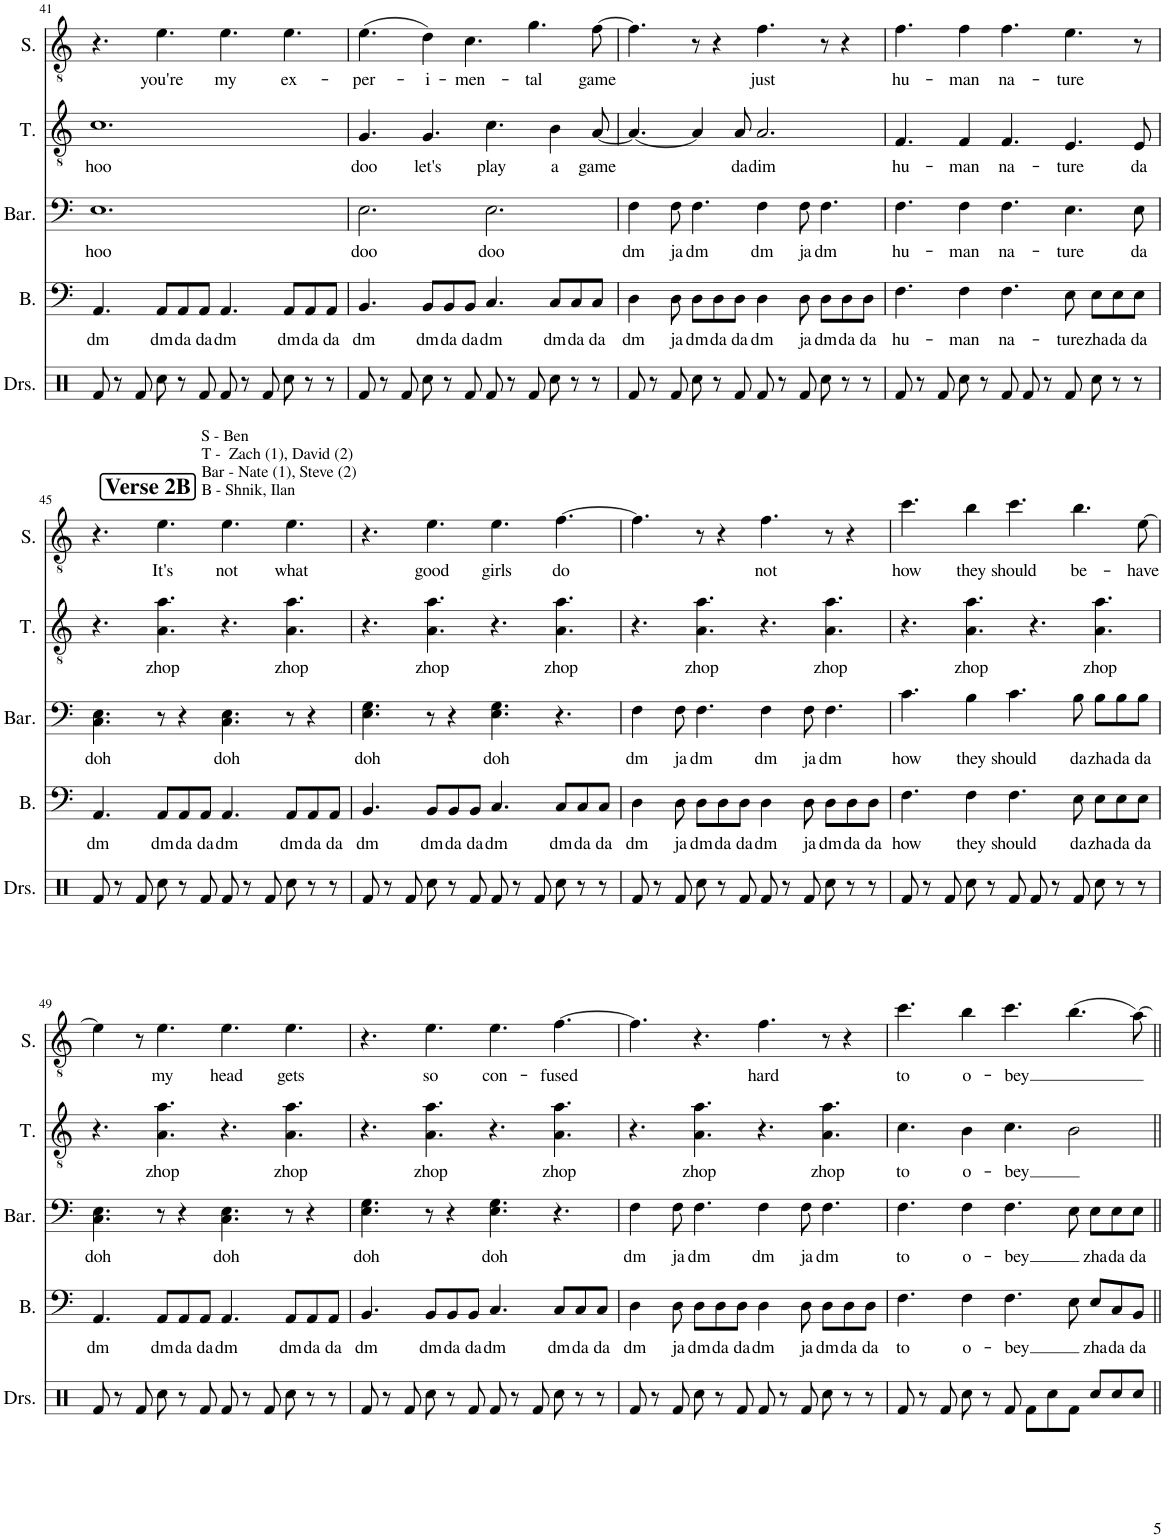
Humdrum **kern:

**kern	**kern	**text	**kern	**text	**kern	**text	**kern	**text
*part5	*part4	*part4	*part3	*part3	*part2	*part2	*part1	*part1
*staff5	*staff4	*staff4	*staff3	*staff3	*staff2	*staff2	*staff1	*staff1
*I"Drumset	*I"Bass	*	*I"Baritone	*	*I"Tenor	*	*I"Solo	*
*I'Drs.	*I'B.	*	*I'Bar.	*	*I'T.	*	*I'S.	*
!!LO:PB:g=z
*clefX	*clefF4	*	*clefF4	*	*clefGv2	*	*clefGv2	*
*k[]	*k[]	*	*k[]	*	*k[]	*	*k[]	*
*M12/8	*M12/8	*	*M12/8	*	*M12/8	*	*M12/8	*
=41	=41	=41	=41	=41	=41	=41	=41	=41
!	!	!LO:LY:b	!	!LO:LY:b	!	!LO:LY:b	!	!
8Rf/	4.AA/	dm	1.E	hoo	1.c	hoo	4.r	.
8r	.	.	.	.	.	.	.	.
8Rf/	.	.	.	.	.	.	.	.
!	!	!LO:LY:b	!	!	!	!	!	!LO:LY:b
8Rcc\	8AA/L	dm	.	.	.	.	4.e\	you're
!	!	!LO:LY:b	!	!	!	!	!	!
8r	8AA/	da	.	.	.	.	.	.
!	!	!LO:LY:b	!	!	!	!	!	!
8Rf/	8AA/J	da	.	.	.	.	.	.
!	!	!LO:LY:b	!	!	!	!	!	!LO:LY:b
8Rf/	4.AA/	dm	.	.	.	.	4.e\	my
8r	.	.	.	.	.	.	.	.
8Rf/	.	.	.	.	.	.	.	.
!	!	!LO:LY:b	!	!	!	!	!	!LO:LY:b
8Rcc\	8AA/L	dm	.	.	.	.	4.e\	ex-
!	!	!LO:LY:b	!	!	!	!	!	!
8r	8AA/	da	.	.	.	.	.	.
!	!	!LO:LY:b	!	!	!	!	!	!
8r	8AA/J	da	.	.	.	.	.	.
=42	=42	=42	=42	=42	=42	=42	=42	=42
!	!	!LO:LY:b	!	!LO:LY:b	!	!LO:LY:b	!	!LO:LY:b
8Rf/	4.BB/	dm	2.E\	doo	4.G/	doo	(4.e\	-per-
8r	.	.	.	.	.	.	.	.
8Rf/	.	.	.	.	.	.	.	.
!	!	!LO:LY:b	!	!	!	!LO:LY:b	!	!LO:LY:b
8Rcc\	8BB/L	dm	.	.	4.G/	let's	4d\)	-i-
!	!	!LO:LY:b	!	!	!	!	!	!
8r	8BB/	da	.	.	.	.	.	.
!	!	!LO:LY:b	!	!	!	!	!	!LO:LY:b
8Rf/	8BB/J	da	.	.	.	.	4.c\	-men-
!	!	!LO:LY:b	!	!LO:LY:b	!	!LO:LY:b	!	!
8Rf/	4.C/	dm	2.E\	doo	4.c\	play	.	.
8r	.	.	.	.	.	.	.	.
!	!	!	!	!	!	!	!	!LO:LY:b
8Rf/	.	.	.	.	.	.	4.g\	-tal
!	!	!LO:LY:b	!	!	!	!LO:LY:b	!	!
8Rcc\	8C/L	dm	.	.	4B\	a	.	.
!	!	!LO:LY:b	!	!	!	!	!	!
8r	8C/	da	.	.	.	.	.	.
!	!	!LO:LY:b	!	!	!	!LO:LY:b	!	!LO:LY:b
8r	8C/J	da	.	.	[8A/	game	[8f\	game
=43	=43	=43	=43	=43	=43	=43	=43	=43
!	!	!LO:LY:b	!	!LO:LY:b	!	!	!	!
8Rf/	4D\	dm	4F\	dm	4.A/_	.	4.f\]	.
8r	.	.	.	.	.	.	.	.
!	!	!LO:LY:b	!	!LO:LY:b	!	!	!	!
8Rf/	8D\	ja	8F\	ja	.	.	.	.
!	!	!LO:LY:b	!	!LO:LY:b	!	!	!	!
8Rcc\	8D\L	dm	4.F\	dm	4A/]	.	8r	.
!	!	!LO:LY:b	!	!	!	!	!	!
8r	8D\	da	.	.	.	.	4r	.
!	!	!LO:LY:b	!	!	!	!LO:LY:b	!	!
8Rf/	8D\J	da	.	.	8A/	da	.	.
!	!	!LO:LY:b	!	!LO:LY:b	!	!LO:LY:b	!	!LO:LY:b
8Rf/	4D\	dm	4F\	dm	2.A/	dim	4.f\	just
8r	.	.	.	.	.	.	.	.
!	!	!LO:LY:b	!	!LO:LY:b	!	!	!	!
8Rf/	8D\	ja	8F\	ja	.	.	.	.
!	!	!LO:LY:b	!	!LO:LY:b	!	!	!	!
8Rcc\	8D\L	dm	4.F\	dm	.	.	8r	.
!	!	!LO:LY:b	!	!	!	!	!	!
8r	8D\	da	.	.	.	.	4r	.
!	!	!LO:LY:b	!	!	!	!	!	!
8r	8D\J	da	.	.	.	.	.	.
=44	=44	=44	=44	=44	=44	=44	=44	=44
!	!	!LO:LY:b	!	!LO:LY:b	!	!LO:LY:b	!	!LO:LY:b
8Rf/	4.F\	hu-	4.F\	hu-	4.F/	hu-	4.f\	hu-
8r	.	.	.	.	.	.	.	.
8Rf/	.	.	.	.	.	.	.	.
!	!	!LO:LY:b	!	!LO:LY:b	!	!LO:LY:b	!	!LO:LY:b
8Rcc\	4F\	-man	4F\	-man	4F/	-man	4f\	-man
8r	.	.	.	.	.	.	.	.
!	!	!LO:LY:b	!	!LO:LY:b	!	!LO:LY:b	!	!LO:LY:b
8Rf/	4.F\	na-	4.F\	na-	4.F/	na-	4.f\	na-
8Rf/	.	.	.	.	.	.	.	.
8r	.	.	.	.	.	.	.	.
!	!	!LO:LY:b	!	!LO:LY:b	!	!LO:LY:b	!	!LO:LY:b
8Rf/	8E\	-ture	4.E\	-ture	4.E/	-ture	4.e\	-ture
!	!	!LO:LY:b	!	!	!	!	!	!
8Rcc\	8E\L	zha	.	.	.	.	.	.
!	!	!LO:LY:b	!	!	!	!	!	!
8r	8E\	da	.	.	.	.	.	.
!	!	!LO:LY:b	!	!LO:LY:b	!	!LO:LY:b	!	!
8r	8E\J	da	8E\	da	8E/	da	8r	.
!!LO:LB:g=z
!!LO:REH:place=s1:a:B:cj:fs=14:t=Verse 2B
=45	=45	=45	=45	=45	=45	=45	=45	=45
!	!	!	!	!	!	!	!LO:TX:a:t=S - Ben	!
!	!	!	!	!	!	!	!LO:TX:a:t=T -  Zach (1), David (2)	!
!	!	!	!	!	!	!	!LO:TX:a:t=Bar - Nate (1), Steve (2)	!
!	!	!	!	!	!	!	!LO:TX:a:t=B - Shnik, Ilan	!
!	!	!LO:LY:b	!	!LO:LY:b	!	!	!	!
8Rf/	4.AA/	dm	4.C\ 4.E\	doh	4.r	.	4.r	.
8r	.	.	.	.	.	.	.	.
8Rf/	.	.	.	.	.	.	.	.
!	!	!LO:LY:b	!	!	!	!LO:LY:b	!	!LO:LY:b
8Rcc\	8AA/L	dm	8r	.	4.A\ 4.a\	zhop	4.e\	It's
!	!	!LO:LY:b	!	!	!	!	!	!
8r	8AA/	da	4r	.	.	.	.	.
!	!	!LO:LY:b	!	!	!	!	!	!
8Rf/	8AA/J	da	.	.	.	.	.	.
!	!	!LO:LY:b	!	!LO:LY:b	!	!	!	!LO:LY:b
8Rf/	4.AA/	dm	4.C\ 4.E\	doh	4.r	.	4.e\	not
8r	.	.	.	.	.	.	.	.
8Rf/	.	.	.	.	.	.	.	.
!	!	!LO:LY:b	!	!	!	!LO:LY:b	!	!LO:LY:b
8Rcc\	8AA/L	dm	8r	.	4.A\ 4.a\	zhop	4.e\	what
!	!	!LO:LY:b	!	!	!	!	!	!
8r	8AA/	da	4r	.	.	.	.	.
!	!	!LO:LY:b	!	!	!	!	!	!
8r	8AA/J	da	.	.	.	.	.	.
=46	=46	=46	=46	=46	=46	=46	=46	=46
!	!	!LO:LY:b	!	!LO:LY:b	!	!	!	!
8Rf/	4.BB/	dm	4.E\ 4.G\	doh	4.r	.	4.r	.
8r	.	.	.	.	.	.	.	.
8Rf/	.	.	.	.	.	.	.	.
!	!	!LO:LY:b	!	!	!	!LO:LY:b	!	!LO:LY:b
8Rcc\	8BB/L	dm	8r	.	4.A\ 4.a\	zhop	4.e\	good
!	!	!LO:LY:b	!	!	!	!	!	!
8r	8BB/	da	4r	.	.	.	.	.
!	!	!LO:LY:b	!	!	!	!	!	!
8Rf/	8BB/J	da	.	.	.	.	.	.
!	!	!LO:LY:b	!	!LO:LY:b	!	!	!	!LO:LY:b
8Rf/	4.C/	dm	4.E\ 4.G\	doh	4.r	.	4.e\	girls
8r	.	.	.	.	.	.	.	.
8Rf/	.	.	.	.	.	.	.	.
!	!	!LO:LY:b	!	!	!	!LO:LY:b	!	!LO:LY:b
8Rcc\	8C/L	dm	4.r	.	4.A\ 4.a\	zhop	[4.f\	do
!	!	!LO:LY:b	!	!	!	!	!	!
8r	8C/	da	.	.	.	.	.	.
!	!	!LO:LY:b	!	!	!	!	!	!
8r	8C/J	da	.	.	.	.	.	.
=47	=47	=47	=47	=47	=47	=47	=47	=47
!	!	!LO:LY:b	!	!LO:LY:b	!	!	!	!
8Rf/	4D\	dm	4F\	dm	4.r	.	4.f\]	.
8r	.	.	.	.	.	.	.	.
!	!	!LO:LY:b	!	!LO:LY:b	!	!	!	!
8Rf/	8D\	ja	8F\	ja	.	.	.	.
!	!	!LO:LY:b	!	!LO:LY:b	!	!LO:LY:b	!	!
8Rcc\	8D\L	dm	4.F\	dm	4.A\ 4.a\	zhop	8r	.
!	!	!LO:LY:b	!	!	!	!	!	!
8r	8D\	da	.	.	.	.	4r	.
!	!	!LO:LY:b	!	!	!	!	!	!
8Rf/	8D\J	da	.	.	.	.	.	.
!	!	!LO:LY:b	!	!LO:LY:b	!	!	!	!LO:LY:b
8Rf/	4D\	dm	4F\	dm	4.r	.	4.f\	not
8r	.	.	.	.	.	.	.	.
!	!	!LO:LY:b	!	!LO:LY:b	!	!	!	!
8Rf/	8D\	ja	8F\	ja	.	.	.	.
!	!	!LO:LY:b	!	!LO:LY:b	!	!LO:LY:b	!	!
8Rcc\	8D\L	dm	4.F\	dm	4.A\ 4.a\	zhop	8r	.
!	!	!LO:LY:b	!	!	!	!	!	!
8r	8D\	da	.	.	.	.	4r	.
!	!	!LO:LY:b	!	!	!	!	!	!
8r	8D\J	da	.	.	.	.	.	.
=48	=48	=48	=48	=48	=48	=48	=48	=48
!	!	!LO:LY:b	!	!LO:LY:b	!	!	!	!LO:LY:b
8Rf/	4.F\	how	4.c\	how	4.r	.	4.cc\	how
8r	.	.	.	.	.	.	.	.
8Rf/	.	.	.	.	.	.	.	.
!	!	!LO:LY:b	!	!LO:LY:b	!	!LO:LY:b	!	!LO:LY:b
8Rcc\	4F\	they	4B\	they	4.A\ 4.a\	zhop	4b\	they
8r	.	.	.	.	.	.	.	.
!	!	!LO:LY:b	!	!LO:LY:b	!	!	!	!LO:LY:b
8Rf/	4.F\	should	4.c\	should	.	.	4.cc\	should
8Rf/	.	.	.	.	4.r	.	.	.
8r	.	.	.	.	.	.	.	.
!	!	!LO:LY:b	!	!LO:LY:b	!	!	!	!LO:LY:b
8Rf/	8E\	da	8B\	da	.	.	4.b\	be-
!	!	!LO:LY:b	!	!LO:LY:b	!	!LO:LY:b	!	!
8Rcc\	8E\L	zha	8B\L	zha	4.A\ 4.a\	zhop	.	.
!	!	!LO:LY:b	!	!LO:LY:b	!	!	!	!
8r	8E\	da	8B\	da	.	.	.	.
!	!	!LO:LY:b	!	!LO:LY:b	!	!	!	!LO:LY:b
8r	8E\J	da	8B\J	da	.	.	[8e\	-have
!!LO:LB:g=z
=49	=49	=49	=49	=49	=49	=49	=49	=49
!	!	!LO:LY:b	!	!LO:LY:b	!	!	!	!
8Rf/	4.AA/	dm	4.C\ 4.E\	doh	4.r	.	4e\]	.
8r	.	.	.	.	.	.	.	.
8Rf/	.	.	.	.	.	.	8r	.
!	!	!LO:LY:b	!	!	!	!LO:LY:b	!	!LO:LY:b
8Rcc\	8AA/L	dm	8r	.	4.A\ 4.a\	zhop	4.e\	my
!	!	!LO:LY:b	!	!	!	!	!	!
8r	8AA/	da	4r	.	.	.	.	.
!	!	!LO:LY:b	!	!	!	!	!	!
8Rf/	8AA/J	da	.	.	.	.	.	.
!	!	!LO:LY:b	!	!LO:LY:b	!	!	!	!LO:LY:b
8Rf/	4.AA/	dm	4.C\ 4.E\	doh	4.r	.	4.e\	head
8r	.	.	.	.	.	.	.	.
8Rf/	.	.	.	.	.	.	.	.
!	!	!LO:LY:b	!	!	!	!LO:LY:b	!	!LO:LY:b
8Rcc\	8AA/L	dm	8r	.	4.A\ 4.a\	zhop	4.e\	gets
!	!	!LO:LY:b	!	!	!	!	!	!
8r	8AA/	da	4r	.	.	.	.	.
!	!	!LO:LY:b	!	!	!	!	!	!
8r	8AA/J	da	.	.	.	.	.	.
=50	=50	=50	=50	=50	=50	=50	=50	=50
!	!	!LO:LY:b	!	!LO:LY:b	!	!	!	!
8Rf/	4.BB/	dm	4.E\ 4.G\	doh	4.r	.	4.r	.
8r	.	.	.	.	.	.	.	.
8Rf/	.	.	.	.	.	.	.	.
!	!	!LO:LY:b	!	!	!	!LO:LY:b	!	!LO:LY:b
8Rcc\	8BB/L	dm	8r	.	4.A\ 4.a\	zhop	4.e\	so
!	!	!LO:LY:b	!	!	!	!	!	!
8r	8BB/	da	4r	.	.	.	.	.
!	!	!LO:LY:b	!	!	!	!	!	!
8Rf/	8BB/J	da	.	.	.	.	.	.
!	!	!LO:LY:b	!	!LO:LY:b	!	!	!	!LO:LY:b
8Rf/	4.C/	dm	4.E\ 4.G\	doh	4.r	.	4.e\	con-
8r	.	.	.	.	.	.	.	.
8Rf/	.	.	.	.	.	.	.	.
!	!	!LO:LY:b	!	!	!	!LO:LY:b	!	!LO:LY:b
8Rcc\	8C/L	dm	4.r	.	4.A\ 4.a\	zhop	[4.f\	-fused
!	!	!LO:LY:b	!	!	!	!	!	!
8r	8C/	da	.	.	.	.	.	.
!	!	!LO:LY:b	!	!	!	!	!	!
8r	8C/J	da	.	.	.	.	.	.
=51	=51	=51	=51	=51	=51	=51	=51	=51
!	!	!LO:LY:b	!	!LO:LY:b	!	!	!	!
8Rf/	4D\	dm	4F\	dm	4.r	.	4.f\]	.
8r	.	.	.	.	.	.	.	.
!	!	!LO:LY:b	!	!LO:LY:b	!	!	!	!
8Rf/	8D\	ja	8F\	ja	.	.	.	.
!	!	!LO:LY:b	!	!LO:LY:b	!	!LO:LY:b	!	!
8Rcc\	8D\L	dm	4.F\	dm	4.A\ 4.a\	zhop	4.r	.
!	!	!LO:LY:b	!	!	!	!	!	!
8r	8D\	da	.	.	.	.	.	.
!	!	!LO:LY:b	!	!	!	!	!	!
8Rf/	8D\J	da	.	.	.	.	.	.
!	!	!LO:LY:b	!	!LO:LY:b	!	!	!	!LO:LY:b
8Rf/	4D\	dm	4F\	dm	4.r	.	4.f\	hard
8r	.	.	.	.	.	.	.	.
!	!	!LO:LY:b	!	!LO:LY:b	!	!	!	!
8Rf/	8D\	ja	8F\	ja	.	.	.	.
!	!	!LO:LY:b	!	!LO:LY:b	!	!LO:LY:b	!	!
8Rcc\	8D\L	dm	4.F\	dm	4.A\ 4.a\	zhop	8r	.
!	!	!LO:LY:b	!	!	!	!	!	!
8r	8D\	da	.	.	.	.	4r	.
!	!	!LO:LY:b	!	!	!	!	!	!
8r	8D\J	da	.	.	.	.	.	.
=52	=52	=52	=52	=52	=52	=52	=52	=52
!	!	!LO:LY:b	!	!LO:LY:b	!	!LO:LY:b	!	!LO:LY:b
8Rf/	4.F\	to	4.F\	to	4.c\	to	4.cc\	to
8r	.	.	.	.	.	.	.	.
8Rf/	.	.	.	.	.	.	.	.
!	!	!LO:LY:b	!	!LO:LY:b	!	!LO:LY:b	!	!LO:LY:b
8Rcc\	4F\	o-	4F\	o-	4B\	o-	4b\	o-
8r	.	.	.	.	.	.	.	.
!	!	!LO:LY:b	!	!LO:LY:b	!	!LO:LY:b	!	!LO:LY:b
8Rf/	4.F\	-bey	4.F\	-bey	4.c\	-bey	4.cc\	-bey
8Rf\L	.	.	.	.	.	.	.	.
8Rcc\	.	.	.	.	.	.	.	.
8Rf\J	8E\	.	8E\	.	2B\	.	(4.b\	.
!	!	!LO:LY:b	!	!LO:LY:b	!	!	!	!
8Rcc/L	8E/L	zha	8E\L	zha	.	.	.	.
!	!	!LO:LY:b	!	!LO:LY:b	!	!	!	!
8Rcc/	8C/	da	8E\	da	.	.	.	.
!	!	!LO:LY:b	!	!LO:LY:b	!	!	!	!
8Rcc/J	8BB/J	da	8E\J	da	.	.	[8a\)	.
=||	=||	=||	=||	=||	=||	=||	=||	=||
*-	*-	*-	*-	*-	*-	*-	*-	*-
